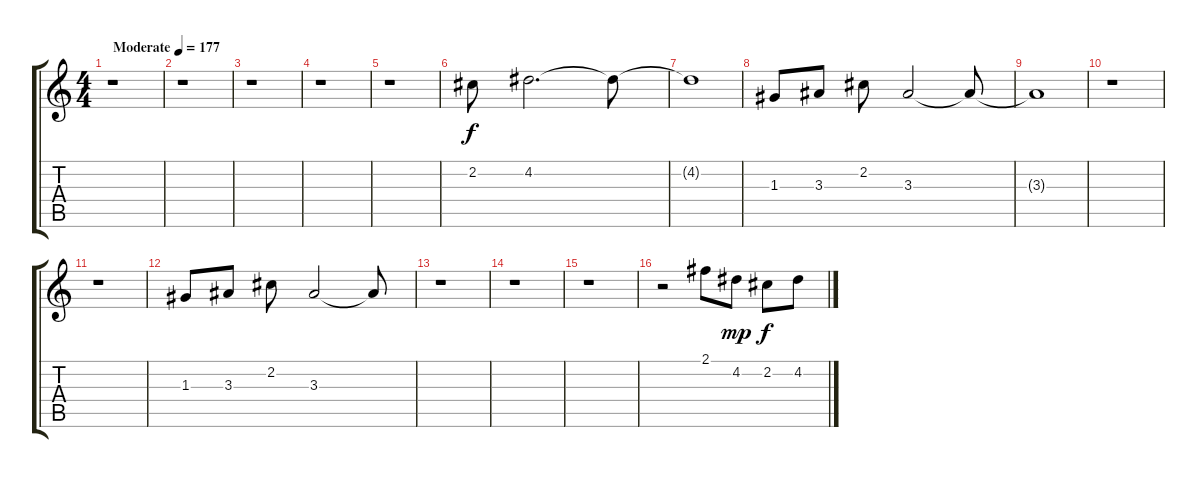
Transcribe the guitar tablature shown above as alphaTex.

\track "" {instrument overdrivenguitar}
\staff {score tabs}
\tuning (E4 B3 G3 D3 A2 E2) {hide}
\ts (4 4)
\tempo (177 "Moderate")
\clef g2
\ks c
r.1{dy f instrument overdrivenguitar} |
r.1 |
r.1 |
r.1 |
r.1 |
2.2.8 4.2.2{d} 4.2{t}.8 |
4.2{t}.1 |
1.3.8 3.3.8 2.2.8 3.3.2 3.3{t}.8 |
3.3{t}.1 |
r.1 |
r.1 |
1.3.8 3.3.8 2.2.8 3.3.2 3.3{t}.8 |
r.1 |
r.1 |
r.1 |
r.2 2.1.8 4.2.8{dy mp} 2.2.8{dy f} 4.2.8
